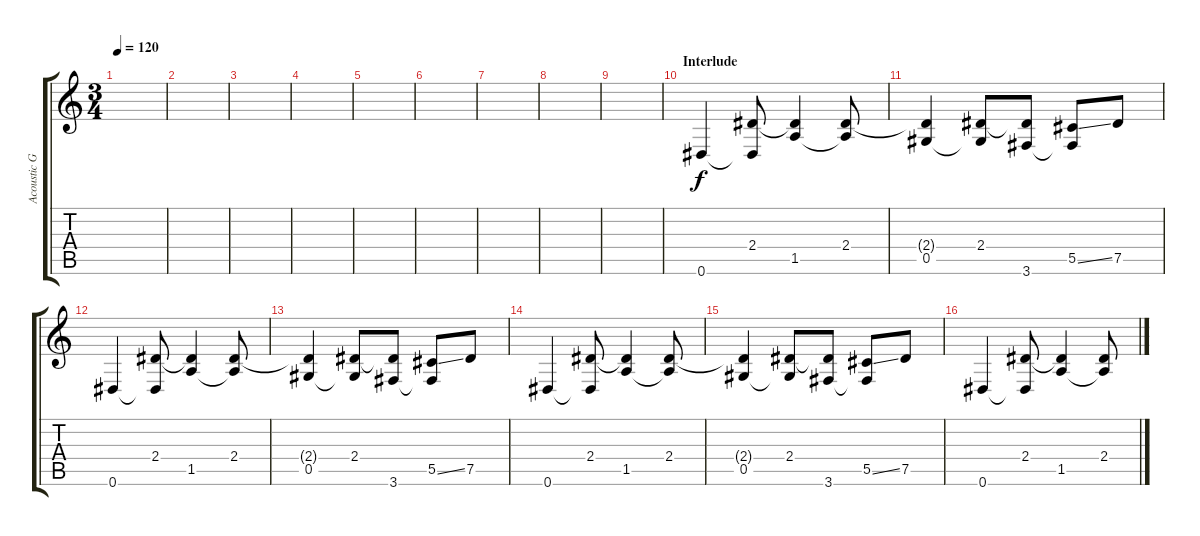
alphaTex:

\track ("Acoustic Guitar [Gilby]" "Acoustic G") {instrument acousticguitarsteel}
\staff {score tabs}
\tuning (Eb4 Bb3 Gb3 Db3 Ab2 Eb2) {hide}
\ts (3 4)
\tempo 120
\clef g2
\ks c
|
|
|
|
|
|
|
|
|
\section ("" "Interlude")
0.6.4 (2.4 0.6{t}).8 (2.4{t} 1.5).4 (2.4 1.5{t}).8 |
(2.4{t} 0.5).4 (2.4 0.5{t}).8 (2.4{t} 3.6).8 (5.5{ss} 3.6{t}).8 7.5.8 |
0.6.4 (2.4 0.6{t}).8 (2.4{t} 1.5).4 (2.4 1.5{t}).8 |
(2.4{t} 0.5).4 (2.4 0.5{t}).8 (2.4{t} 3.6).8 (5.5{ss} 3.6{t}).8 7.5.8 |
0.6.4 (2.4 0.6{t}).8 (2.4{t} 1.5).4 (2.4 1.5{t}).8 |
(2.4{t} 0.5).4 (2.4 0.5{t}).8 (2.4{t} 3.6).8 (5.5{ss} 3.6{t}).8 7.5.8 |
0.6.4 (2.4 0.6{t}).8 (2.4{t} 1.5).4 (2.4 1.5{t}).8
